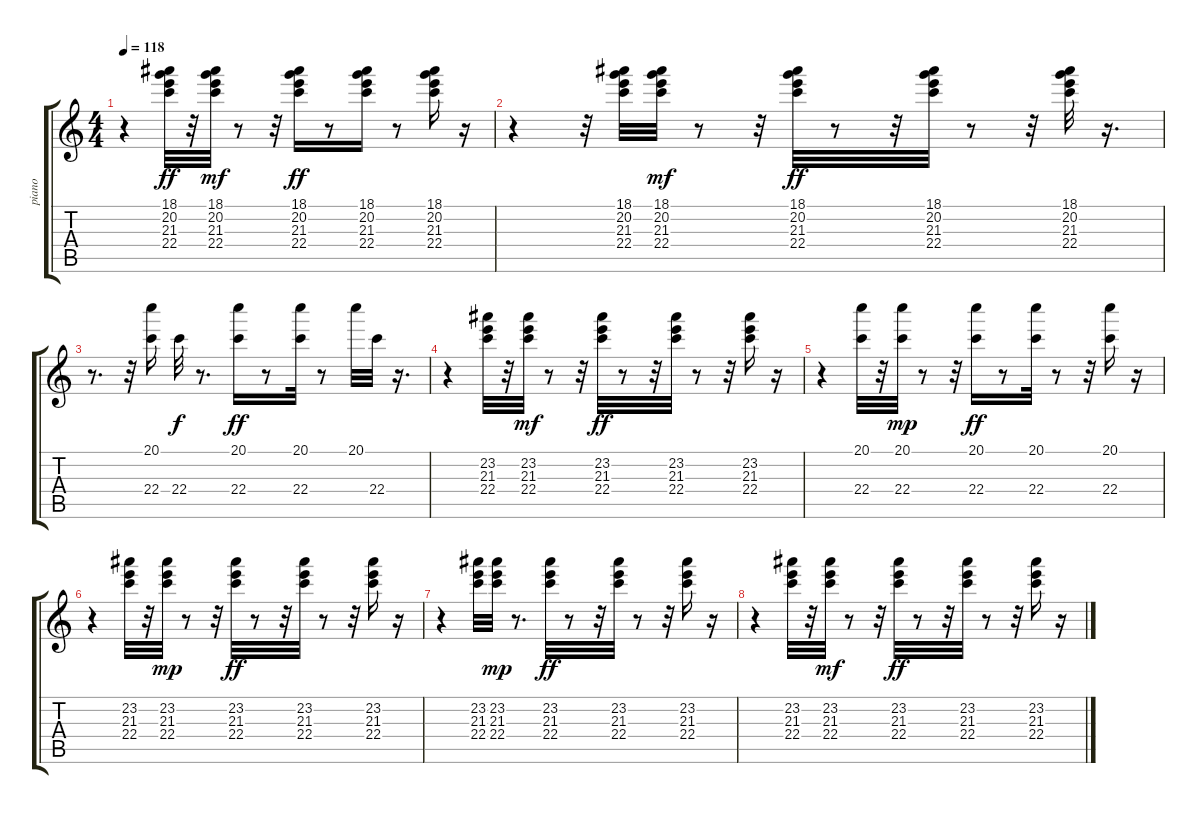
\track ("piano   " "piano   ") {instrument acousticguitarsteel}
\staff {score tabs}
\tuning (E4 B3 G3 D3 A2 E2) {hide}
\ts (4 4)
\tempo 118
\clef g2
\ks c
r.4{dy ff} (18.1 20.2 21.3 22.4).32 r.32 (18.1 20.2 21.3 22.4).32{dy mf} r.8 r.32 (18.1 20.2 21.3 22.4).16{dy ff} r.8 (18.1 20.2 21.3 22.4).16 r.8 (18.1 20.2 21.3 22.4).16 r.16 |
r.4 r.32 (18.1 20.2 21.3 22.4).32 (18.1 20.2 21.3 22.4).32{dy mf} r.8 r.32 (18.1 20.2 21.3 22.4).32{dy ff} r.8 r.32 (18.1 20.2 21.3 22.4).32 r.8 r.32 (18.1 20.2 21.3 22.4).32 r.16{d} |
r.8{d} r.32 (20.1 22.4).16 22.4.32{dy f} r.8{d} (20.1 22.4).16{dy ff} r.8 (20.1 22.4).32 r.8 20.1.32 22.4.32 r.16{d} |
r.4 (23.2 21.3 22.4).32 r.32 (23.2 21.3 22.4).32{dy mf} r.8 r.32 (23.2 21.3 22.4).32{dy ff} r.8 r.32 (23.2 21.3 22.4).32 r.8 r.32 (23.2 21.3 22.4).16 r.16 |
r.4 (20.1 22.4).32 r.32 (20.1 22.4).32{dy mp} r.8 r.32 (20.1 22.4).16{dy ff} r.8 (20.1 22.4).32 r.8 r.32 (20.1 22.4).16 r.16 |
r.4 (23.2 21.3 22.4).32 r.32 (23.2 21.3 22.4).32{dy mp} r.8 r.32 (23.2 21.3 22.4).32{dy ff} r.8 r.32 (23.2 21.3 22.4).32 r.8 r.32 (23.2 21.3 22.4).16 r.16 |
r.4 (23.2 21.3 22.4).32 (23.2 21.3 22.4).32{dy mp} r.8{d} (23.2 21.3 22.4).32{dy ff} r.8 r.32 (23.2 21.3 22.4).32 r.8 r.32 (23.2 21.3 22.4).16 r.16 |
r.4 (23.2 21.3 22.4).32 r.32 (23.2 21.3 22.4).32{dy mf} r.8 r.32 (23.2 21.3 22.4).32{dy ff} r.8 r.32 (23.2 21.3 22.4).32 r.8 r.32 (23.2 21.3 22.4).16 r.16
